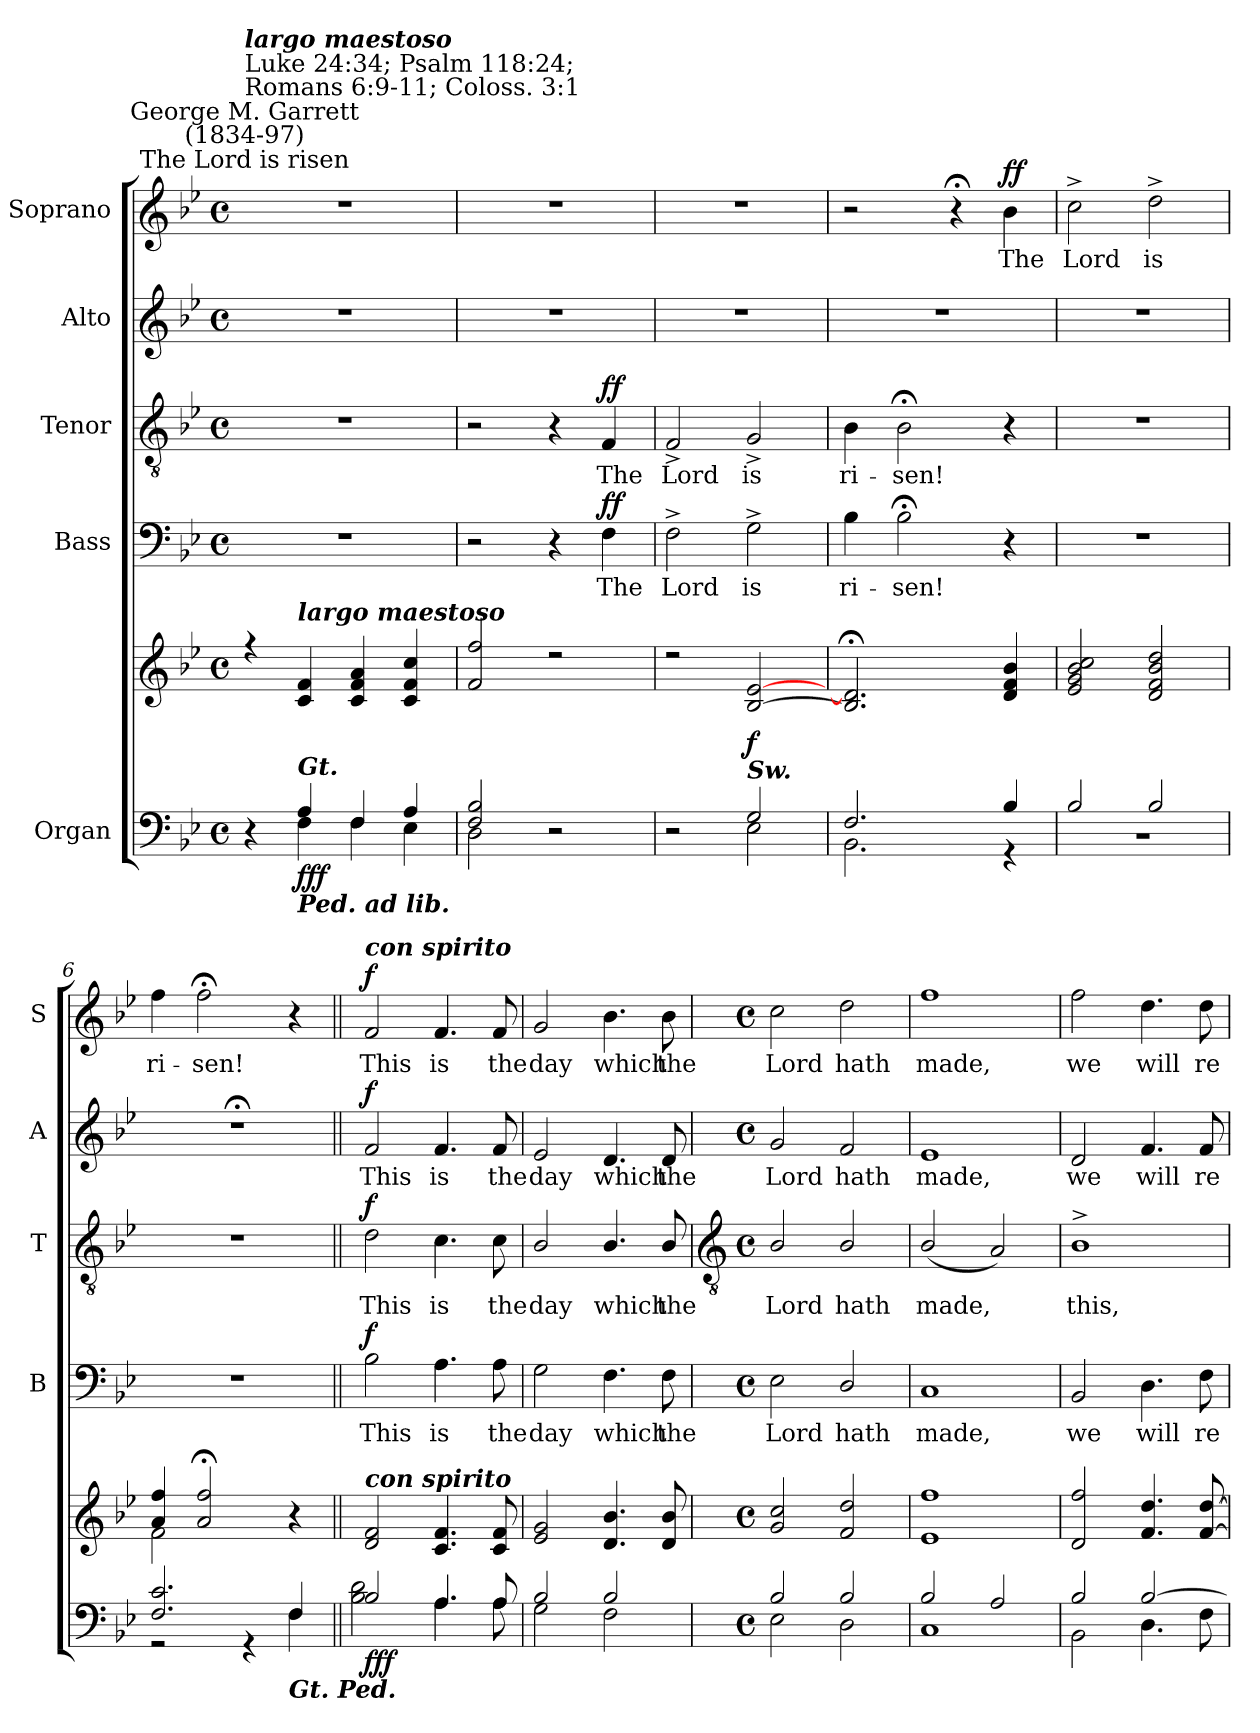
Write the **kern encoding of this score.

**kern	**kern	**dynam	**kern	**text	**dynam	**kern	**text	**dynam	**kern	**text	**dynam	**kern	**text	**dynam
*part5	*part5	*part5	*part4	*part4	*part4	*part3	*part3	*part3	*part2	*part2	*part2	*part1	*part1	*part1
*staff6	*staff5	*staff5/6	*staff4	*staff4	*staff4	*staff3	*staff3	*staff3	*staff2	*staff2	*staff2	*staff1	*staff1	*staff1
*I"Organ	*	*	*I"Bass	*	*	*I"Tenor	*	*	*I"Alto	*	*	*I"Soprano	*	*
*	*	*	*I'B	*	*	*I'T	*	*	*I'A	*	*	*I'S	*	*
*clefF4	*clefG2	*	*clefF4	*	*	*clefGv2	*	*	*clefG2	*	*	*clefG2	*	*
*k[b-e-]	*k[b-e-]	*	*k[b-e-]	*	*	*k[b-e-]	*	*	*k[b-e-]	*	*	*k[b-e-]	*	*
*B-:	*B-:	*	*B-:	*	*	*B-:	*	*	*B-:	*	*	*B-:	*	*
*M4/4	*M4/4	*	*M4/4	*	*	*M4/4	*	*	*M4/4	*	*	*M4/4	*	*
*met(c)	*met(c)	*	*met(c)	*	*	*met(c)	*	*	*met(c)	*	*	*met(c)	*	*
*MM80	*MM80	*	*MM80	*	*	*MM80	*	*	*MM80	*	*	*MM80	*	*
=1	=1	=1	=1	=1	=1	=1	=1	=1	=1	=1	=1	=1	=1	=1
*^	*^	*	*	*	*	*	*	*	*	*	*	*	*	*
!	!	!	!	!	!	!	!	!	!	!	!	!	!	!LO:TX:a:cj:t=The Lord is risen	!	!
!	!	!	!	!	!	!	!	!	!	!	!	!	!	!LO:TX:a:cj:t=George M. Garrett\n(1834-97)	!	!
!	!	!	!	!	!	!	!	!	!	!	!	!	!	!LO:TX:a:t=Luke 24&colon;34; Psalm 118&colon;24;\nRomans 6&colon;9-11; Coloss. 3&colon;1	!	!
!	!	!	!	!	!	!	!	!	!	!	!	!	!	!LO:TX:a:Bi:t=largo maestoso	!	!
4r	4ryy	4r	1ryy	.	1r	.	.	1r	.	.	1r	.	.	1r	.	.
!	!	!LO:TX:a:Bi:t=largo maestoso	!	!	!	!	!	!	!	!	!	!	!	!	!	!
!LO:TX:a:Bi:t=Gt.	!	!	!	!	!	!	!	!	!	!	!	!	!	!	!	!
!LO:TX:b:Bi:t=Ped. ad lib.	!	!	!	!	!	!	!	!	!	!	!	!	!	!	!	!
!	!	!	!	!LO:DY:b=2	!	!	!	!	!	!	!	!	!	!	!	!
!	!	!	!	!LO:DY:n=1:b=2	!	!	!	!	!	!	!	!	!	!	!	!
!	!	!	!	!LO:DY:n=2:b	!	!	!	!	!	!	!	!	!	!	!	!
4A/	4F\	4c 4f	.	f f f	.	.	.	.	.	.	.	.	.	.	.	.
4F/	4F\	4c 4f 4a	.	.	.	.	.	.	.	.	.	.	.	.	.	.
4A/	4E-\	4c 4f 4cc	.	.	.	.	.	.	.	.	.	.	.	.	.	.
=2	=2	=2	=2	=2	=2	=2	=2	=2	=2	=2	=2	=2	=2	=2	=2	=2
2F/ 2B-/	2D\	2f 2ff	1ryy	.	2r	.	.	2r	.	.	1r	.	.	1r	.	.
2r	2ryy	2r	.	.	4r	.	.	4r	.	.	.	.	.	.	.	.
!	!	!	!	!	!	!LO:LY:b	!LO:DY:b	!	!LO:LY:b	!LO:DY:b	!	!	!	!	!	!
.	.	.	.	.	4F	The	ff	4F	The	ff	.	.	.	.	.	.
=3	=3	=3	=3	=3	=3	=3	=3	=3	=3	=3	=3	=3	=3	=3	=3	=3
!	!	!	!	!	!	!LO:LY:b	!	!	!LO:LY:b	!	!	!	!	!	!	!
2r	2ryy	2r	1ryy	.	2F^	Lord	.	2F^	Lord	.	1r	.	.	1r	.	.
!	!	!LO:TX:b:Bi:t=Sw.	!	!	!	!	!	!	!	!	!	!	!	!	!	!
!	!	!	!	!LO:DY:b	!	!LO:LY:b	!	!	!LO:LY:b	!	!	!	!	!	!	!
2G/	2E-\	[2B- [2e-	.	f	2G^	is	.	2G^	is	.	.	.	.	.	.	.
=4	=4	=4	=4	=4	=4	=4	=4	=4	=4	=4	=4	=4	=4	=4	=4	=4
!	!	!	!	!	!	!LO:LY:b	!	!	!LO:LY:b	!	!	!	!	!	!	!
2.F/	2.BB-\	2.B-];< 2.d];<	1ryy	.	4B-	ri-	.	4B-	ri-	.	1r	.	.	2r	.	.
!	!	!	!	!	!	!LO:LY:b	!	!	!LO:LY:b	!	!	!	!	!	!	!
.	.	.	.	.	2B-;<	-sen!	.	2B-;<	-sen!	.	.	.	.	.	.	.
.	.	.	.	.	.	.	.	.	.	.	.	.	.	4r;<	.	.
!	!	!	!	!LO:DY:b=2	!	!	!	!	!	!	!	!	!	!	!LO:LY:b	!
!	!	!	!	!LO:DY:n=1:b	!	!	!	!	!	!	!	!	!	!	!	!LO:DY:b
4B-/	4r	4d 4f 4b-	.	mf mf	4r	.	.	4r	.	.	.	.	.	4b-	The	ff
=5	=5	=5	=5	=5	=5	=5	=5	=5	=5	=5	=5	=5	=5	=5	=5	=5
!	!	!	!	!	!	!	!	!	!	!	!	!	!	!	!LO:LY:b	!
2B-/	1r	2e- 2g 2b- 2cc	1ryy	.	1r	.	.	1r	.	.	1r	.	.	2cc^	Lord	.
!	!	!	!	!	!	!	!	!	!	!	!	!	!	!	!LO:LY:b	!
2B-/	.	2d 2f 2b- 2dd	.	.	.	.	.	.	.	.	.	.	.	2dd^	is	.
=6	=6	=6	=6	=6	=6	=6	=6	=6	=6	=6	=6	=6	=6	=6	=6	=6
!	!	!	!	!	!	!	!	!	!	!	!	!	!	!	!LO:LY:b	!
2.F/ 2.c/	2r	4a/ 4ff/	2f\	.	1r	.	.	1r	.	.	1r;<	.	.	4ff	ri-	.
!	!	!	!	!	!	!	!	!	!	!	!	!	!	!	!LO:LY:b	!
.	.	2a/;< 2ff/;<	.	.	.	.	.	.	.	.	.	.	.	2ff;<	-sen!	.
.	4r	.	2ryy	.	.	.	.	.	.	.	.	.	.	.	.	.
!LO:TX:b:Bi:t=Gt. Ped.	!	!	!	!	!	!	!	!	!	!	!	!	!	!	!	!
4F/	4F\	4r	.	.	.	.	.	.	.	.	.	.	.	4r	.	.
*	*	*v	*v	*	*	*	*	*	*	*	*	*	*	*	*	*
=7||	=7||	=7||	=7||	=7||	=7||	=7||	=7||	=7||	=7||	=7||	=7||	=7||	=7||	=7||	=7||
!	!	!	!	!	!	!	!	!	!	!	!	!	!LO:TX:a:Bi:t=con spirito	!	!
!	!	!LO:TX:a:Bi:t=con spirito	!	!	!	!	!	!	!	!	!	!	!	!	!
!	!	!	!LO:DY:b=2	!	!LO:LY:b	!	!	!LO:LY:b	!	!	!LO:LY:b	!	!	!LO:LY:b	!
!	!	!	!LO:DY:n=1:b=2	!	!	!	!	!	!	!	!	!	!	!	!
!	!	!	!LO:DY:n=2:b	!	!	!LO:DY:b	!	!	!LO:DY:b	!	!	!LO:DY:b	!	!	!LO:DY:b
2B-/	2B-\ 2d\	2d 2f	f f f	2B-	This	f	2d	This	f	2f	This	f	2f	This	f
!	!	!	!	!	!LO:LY:b	!	!	!LO:LY:b	!	!	!LO:LY:b	!	!	!LO:LY:b	!
4.A/	4.A\	4.c 4.f	.	4.A	is	.	4.c	is	.	4.f	is	.	4.f	is	.
!	!	!	!	!	!LO:LY:b	!	!	!LO:LY:b	!	!	!LO:LY:b	!	!	!LO:LY:b	!
8A/	8A\	8c 8f	.	8A	the	.	8c	the	.	8f	the	.	8f	the	.
=8	=8	=8	=8	=8	=8	=8	=8	=8	=8	=8	=8	=8	=8	=8	=8
!	!	!	!	!	!LO:LY:b	!	!	!LO:LY:b	!	!	!LO:LY:b	!	!	!LO:LY:b	!
2B-/	2G\	2e- 2g	.	2G	day	.	2B-/	day	.	2e-	day	.	2g	day	.
!	!	!	!	!	!LO:LY:b	!	!	!LO:LY:b	!	!	!LO:LY:b	!	!	!LO:LY:b	!
2B-/	2F\	4.d 4.b-	.	4.F	which	.	4.B-/	which	.	4.d	which	.	4.b-	which	.
!	!	!	!	!	!LO:LY:b	!	!	!LO:LY:b	!	!	!LO:LY:b	!	!	!LO:LY:b	!
.	.	8d 8b-	.	8F	the	.	8B-/	the	.	8d	the	.	8b-	the	.
!!LO:LB:g=z
=9	=9	=9	=9	=9	=9	=9	=9	=9	=9	=9	=9	=9	=9	=9	=9
*	*	*	*	*	*	*	*clefGv2	*	*	*	*	*	*	*	*
*M4/4	*	*M4/4	*	*M4/4	*	*	*M4/4	*	*	*M4/4	*	*	*M4/4	*	*
*met(c)	*	*met(c)	*	*met(c)	*	*	*met(c)	*	*	*met(c)	*	*	*met(c)	*	*
*	*	*^	*	*	*	*	*	*	*	*	*	*	*	*	*
!	!	!	!	!	!	!LO:LY:b	!	!	!LO:LY:b	!	!	!LO:LY:b	!	!	!LO:LY:b	!
2B-/	2E-\	2g 2cc	1ryy	.	2E-	Lord	.	2B-/	Lord	.	2g	Lord	.	2cc	Lord	.
!	!	!	!	!	!	!LO:LY:b	!	!	!LO:LY:b	!	!	!LO:LY:b	!	!	!LO:LY:b	!
2B-/	2D\	2f 2dd	.	.	2D/	hath	.	2B-/	hath	.	2f	hath	.	2dd	hath	.
=10	=10	=10	=10	=10	=10	=10	=10	=10	=10	=10	=10	=10	=10	=10	=10	=10
!	!	!	!	!	!	!LO:LY:b	!	!	!LO:LY:b	!	!	!LO:LY:b	!	!	!LO:LY:b	!
2B-/	1C\	1e- 1ff	1ryy	.	1C	made,	.	(<2B-/	made,	.	1e-	made,	.	1ff	made,	.
2A/	.	.	.	.	.	.	.	2A)	.	.	.	.	.	.	.	.
=11	=11	=11	=11	=11	=11	=11	=11	=11	=11	=11	=11	=11	=11	=11	=11	=11
!	!	!	!	!	!	!LO:LY:b	!	!	!LO:LY:b	!	!	!LO:LY:b	!	!	!LO:LY:b	!
2B-/	2BB-\	2d 2ff	1ryy	.	2BB-	we	.	1B-^	this,	.	2d	we	.	2ff	we	.
!	!	!	!	!	!	!LO:LY:b	!	!	!	!	!	!LO:LY:b	!	!	!LO:LY:b	!
[2B-/	4.D\	4.f 4.dd	.	.	4.D	will	.	.	.	.	4.f	will	.	4.dd	will	.
!	!	!	!	!	!	!LO:LY:b	!	!	!	!	!	!LO:LY:b	!	!	!LO:LY:b	!
.	8F\	[8f [8dd	.	.	8F	re-	.	.	.	.	8f	re-	.	8dd	re-	.
*v	*v	*	*	*	*	*	*	*	*	*	*	*	*	*	*	*
*	*v	*v	*	*	*	*	*	*	*	*	*	*	*	*	*
=	=	=	=	=	=	=	=	=	=	=	=	=	=	=
*-	*-	*-	*-	*-	*-	*-	*-	*-	*-	*-	*-	*-	*-	*-
